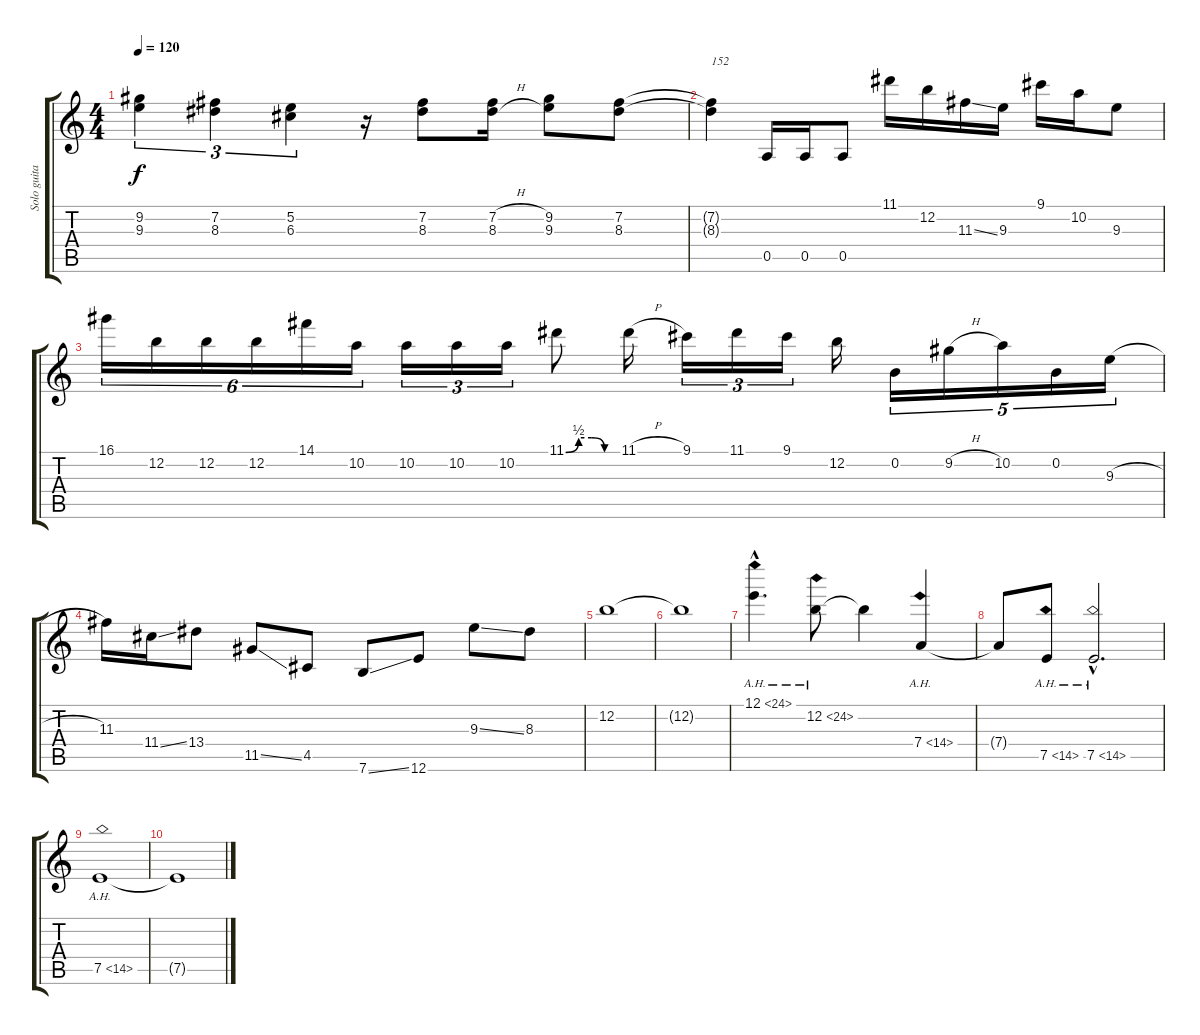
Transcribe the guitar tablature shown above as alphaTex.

\track ("Solo guitar" "Solo guita") {instrument overdrivenguitar}
\staff {score tabs}
\tuning (E4 B3 G3 D3 A2 E2) {hide}
\ts (4 4)
\tempo 120
\clef g2
\ks c
(9.2 9.3).4{tu (3 2) dy f} (7.2 8.3).4{tu (3 2)} (5.2 6.3).4{tu (3 2)} r.16 (7.2 8.3).8 (7.2{h} 8.3{h}).16 (9.2 9.3).8 (7.2 8.3).8 |
(7.2{t} 8.3{t}).4{txt "152"} 0.5.16 0.5.16 0.5.8 11.1.16 12.2.16 11.3{ss}.16 9.3.16 9.1.16 10.2.16 9.3.8 |
16.1.16{tu (6 4)} 12.2.16{tu (6 4)} 12.2.16{tu (6 4)} 12.2.16{tu (6 4)} 14.1.16{tu (6 4)} 10.2.16{tu (6 4)} 10.2.16{tu (3 2)} 10.2.16{tu (3 2)} 10.2.16{tu (3 2)} 11.1{be (custom 0 0 15 2 30 2 45 0 60 0)}.8 11.1{h}.16 9.1.16{tu (3 2)} 11.1.16{tu (3 2)} 9.1.16{tu (3 2)} 12.2.16 0.2.16{tu (5 4)} 9.2{h}.16{tu (5 4)} 10.2.16{tu (5 4)} 0.2.16{tu (5 4)} 9.3{h}.16{tu (5 4)} |
11.3.16 11.4{ss}.16 13.4.8 11.5{ss}.8 4.5.8 7.6{ss}.8 12.6.8 9.3{ss}.8 8.3.8 |
12.2.1 |
12.2{t}.1 |
12.1{ah 12 hac}.4{d} 12.2{ah 12}.8 12.2{t}.4 7.4{ah 7}.4 |
7.4{t}.8 7.5{ah 7}.8 7.5{ah 7 hac}.2{d} |
7.5{ah 7}.1 |
7.5{t}.1
